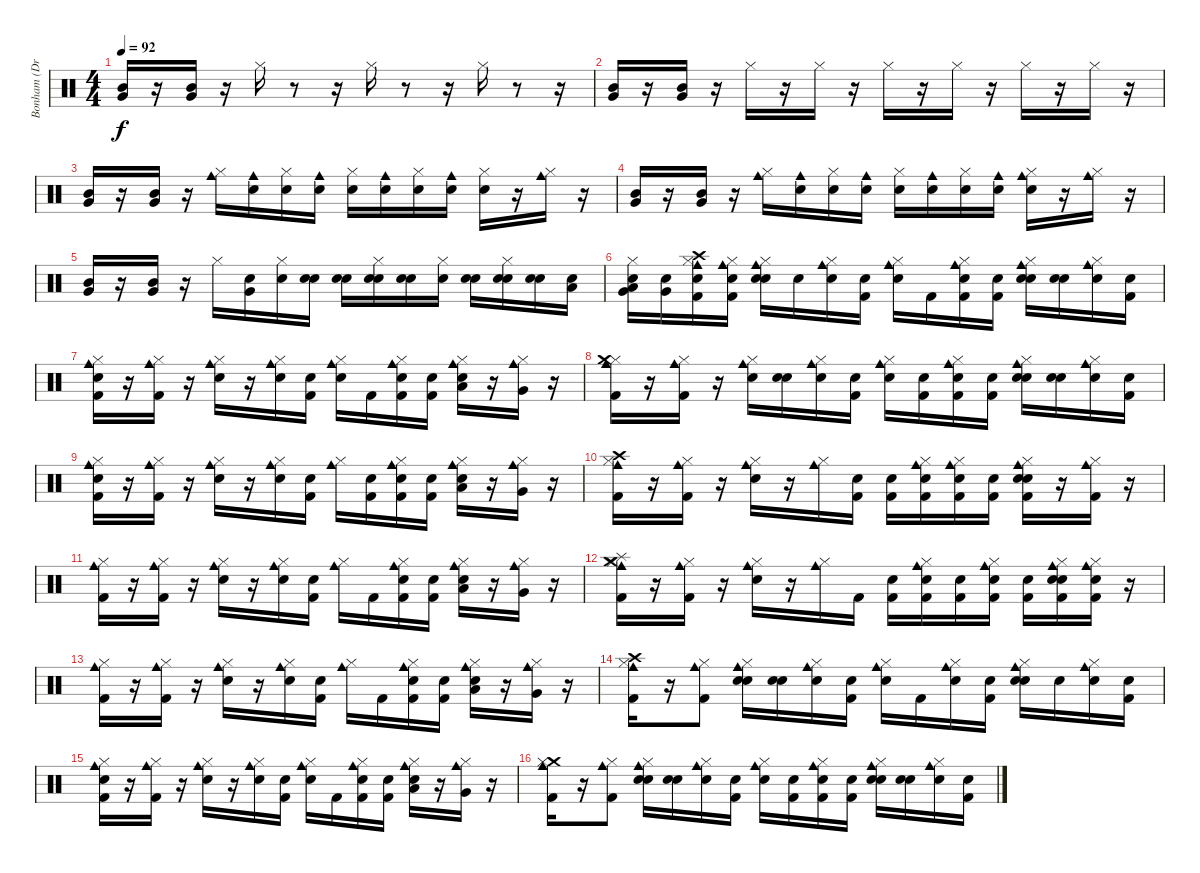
\track ("Bonham (Drums)" "Bonham (Dr") {instrument percussion}
\staff {score}
\articulation defaults
\ts (4 4)
\tempo 92
\clef neutral
\ks c
("Very Low Tom (hit)" "Mid Tom (hit)").16{dy f} r.16 ("Mid Tom (hit)" "Very Low Tom (hit)").16 r.16 "Hi-Hat (closed)".16 r.8 r.16 "Hi-Hat (closed)".16 r.8 r.16 "Hi-Hat (closed)".16 r.8 r.16 |
("Very Low Tom (hit)" "Mid Tom (hit)").16 r.16 ("Mid Tom (hit)" "Very Low Tom (hit)").16 r.16 "Hi-Hat (closed)".16 r.16 "Hi-Hat (closed)".16 r.16 "Hi-Hat (closed)".16 r.16 "Hi-Hat (closed)".16 r.16 "Hi-Hat (closed)".16 r.16 "Hi-Hat (closed)".16 r.16 |
("Very Low Tom (hit)" "Mid Tom (hit)").16 r.16 ("Very Low Tom (hit)" "Mid Tom (hit)").16 r.16 ("Hi-Hat (closed)" "Cowbell medium (hit)").16 ("Snare (hit)" "Cowbell medium (hit)").16 ("Snare (hit)" "Hi-Hat (closed)").16 ("Snare (hit)" "Cowbell medium (hit)").16 ("Snare (hit)" "Hi-Hat (closed)").16 ("Snare (hit)" "Cowbell medium (hit)").16 ("Snare (hit)" "Hi-Hat (closed)").16 ("Snare (hit)" "Cowbell medium (hit)").16 ("Snare (hit)" "Hi-Hat (closed)").16 r.16 ("Cowbell medium (hit)" "Hi-Hat (closed)").16 r.16 |
("Very Low Tom (hit)" "Mid Tom (hit)").16 r.16 ("Mid Tom (hit)" "Very Low Tom (hit)").16 r.16 ("Cowbell medium (hit)" "Hi-Hat (closed)").16 ("Snare (hit)" "Cowbell medium (hit)").16 ("Snare (hit)" "Hi-Hat (closed)").16 ("Snare (hit)" "Cowbell medium (hit)").16 ("Snare (hit)" "Hi-Hat (closed)").16 ("Snare (hit)" "Cowbell medium (hit)").16 ("Snare (hit)" "Hi-Hat (closed)").16 ("Snare (hit)" "Cowbell medium (hit)").16 ("Snare (hit)" "Cowbell medium (hit)" "Hi-Hat (closed)").16 r.16 ("Cowbell medium (hit)" "Hi-Hat (closed)").16 r.16 |
("Very Low Tom (hit)" "Mid Tom (hit)").16 r.16 ("Mid Tom (hit)" "Very Low Tom (hit)").16 r.16 "Hi-Hat (closed)".16 ("Snare (hit)" "Very Low Tom (hit)").16 ("Snare (hit)" "Hi-Hat (closed)").16 ("Snare (hit)" "Electric Snare (hit)").16 ("Snare (hit)" "Electric Snare (hit)").16 ("Snare (hit)" "Hi-Hat (closed)" "Electric Snare (hit)").16 ("Snare (hit)" "Electric Snare (hit)").16 ("Snare (hit)" "Hi-Hat (closed)").16 ("Snare (hit)" "Electric Snare (hit)").16 ("Snare (hit)" "Electric Snare (hit)" "Hi-Hat (closed)").16 ("Snare (hit)" "Electric Snare (hit)").16 ("Snare (hit)" "Low Tom (hit)").16 |
("Snare (hit)" "Low Tom (hit)" "Hi-Hat (closed)" "Very Low Tom (hit)").16 ("Snare (hit)" "Very Low Tom (hit)").16 ("Snare (hit)" "Crash high (hit)" "Kick (hit) 2" "Hi-Hat (closed)" "Cowbell medium (hit)").16 ("Snare (hit)" "Hi-Hat (closed)" "Cowbell medium (hit)" "Kick (hit) 2").16 ("Snare (hit)" "Electric Snare (hit)" "Hi-Hat (closed)" "Cowbell medium (hit)").16 "Electric Snare (hit)".16 ("Snare (hit)" "Hi-Hat (closed)" "Cowbell medium (hit)").16 ("Snare (hit)" "Kick (hit) 2").16 ("Snare (hit)" "Hi-Hat (closed)" "Cowbell medium (hit)").16 "Kick (hit) 2".16 ("Snare (hit)" "Hi-Hat (closed)" "Cowbell medium (hit)" "Kick (hit) 2").16 ("Snare (hit)" "Kick (hit) 2").16 ("Snare (hit)" "Hi-Hat (closed)" "Electric Snare (hit)" "Cowbell medium (hit)").16 ("Snare (hit)" "Electric Snare (hit)").16 ("Snare (hit)" "Hi-Hat (closed)" "Cowbell medium (hit)").16 ("Snare (hit)" "Kick (hit) 2").16 |
("Snare (hit)" "Kick (hit) 2" "Cowbell medium (hit)" "Hi-Hat (closed)").16 r.16 ("Kick (hit) 2" "Hi-Hat (closed)" "Cowbell medium (hit)").16 r.16 ("Electric Snare (hit)" "Hi-Hat (closed)" "Cowbell medium (hit)").16 r.16 ("Electric Snare (hit)" "Hi-Hat (closed)" "Cowbell medium (hit)").16 ("Snare (hit)" "Kick (hit) 2").16 ("Snare (hit)" "Hi-Hat (closed)" "Cowbell medium (hit)").16 "Kick (hit) 2".16 ("Snare (hit)" "Hi-Hat (closed)" "Kick (hit) 2" "Cowbell medium (hit)").16 ("Snare (hit)" "Kick (hit) 2").16 ("Snare (hit)" "Hi-Hat (closed)" "Low Tom (hit)" "Cowbell medium (hit)").16 r.16 ("Very Low Tom (hit)" "Hi-Hat (closed)" "Cowbell medium (hit)").16 r.16 |
("Kick (hit) 2" "Hi-Hat (closed)" "Cowbell medium (hit)" "Crash medium (hit)").16 r.16 ("Kick (hit) 2" "Cowbell medium (hit)" "Hi-Hat (closed)").16 r.16 ("Electric Snare (hit)" "Hi-Hat (closed)" "Cowbell medium (hit)").16 ("Snare (hit)" "Electric Snare (hit)").16 ("Snare (hit)" "Hi-Hat (closed)" "Cowbell medium (hit)").16 ("Snare (hit)" "Kick (hit) 2").16 ("Snare (hit)" "Hi-Hat (closed)" "Cowbell medium (hit)").16 ("Snare (hit)" "Kick (hit) 2").16 ("Snare (hit)" "Hi-Hat (closed)" "Cowbell medium (hit)" "Kick (hit) 2").16 ("Snare (hit)" "Kick (hit) 2").16 ("Snare (hit)" "Electric Snare (hit)" "Hi-Hat (closed)" "Cowbell medium (hit)").16 ("Snare (hit)" "Electric Snare (hit)").16 ("Snare (hit)" "Hi-Hat (closed)" "Cowbell medium (hit)").16 ("Snare (hit)" "Kick (hit) 2").16 |
("Snare (hit)" "Cowbell medium (hit)" "Kick (hit) 2" "Hi-Hat (closed)").16 r.16 ("Kick (hit) 2" "Cowbell medium (hit)" "Hi-Hat (closed)").16 r.16 ("Electric Snare (hit)" "Cowbell medium (hit)" "Hi-Hat (closed)").16 r.16 ("Electric Snare (hit)" "Cowbell medium (hit)" "Hi-Hat (closed)").16 ("Snare (hit)" "Kick (hit) 2").16 ("Hi-Hat (closed)" "Cowbell medium (hit)").16 ("Snare (hit)" "Kick (hit) 2").16 ("Snare (hit)" "Kick (hit) 2" "Hi-Hat (closed)" "Cowbell medium (hit)").16 ("Snare (hit)" "Kick (hit) 2").16 ("Snare (hit)" "Low Tom (hit)" "Hi-Hat (closed)" "Cowbell medium (hit)").16 r.16 ("Very Low Tom (hit)" "Hi-Hat (closed)" "Cowbell medium (hit)").16 r.16 |
("Crash high (hit)" "Kick (hit) 2" "Hi-Hat (closed)" "Cowbell medium (hit)").16 r.16 ("Kick (hit) 2" "Hi-Hat (closed)" "Cowbell medium (hit)").16 r.16 ("Hi-Hat (closed)" "Electric Snare (hit)" "Cowbell medium (hit)").16 r.16 ("Hi-Hat (closed)" "Cowbell medium (hit)").16 ("Snare (hit)" "Kick (hit) 2").16 ("Snare (hit)" "Kick (hit) 2").16 ("Snare (hit)" "Kick (hit) 2" "Hi-Hat (closed)" "Cowbell medium (hit)").16 ("Snare (hit)" "Kick (hit) 2" "Hi-Hat (closed)" "Cowbell medium (hit)").16 ("Snare (hit)" "Kick (hit) 2").16 ("Snare (hit)" "Kick (hit) 2" "Hi-Hat (closed)" "Cowbell medium (hit)" "Electric Snare (hit)").16 r.16 ("Kick (hit) 2" "Hi-Hat (closed)" "Cowbell medium (hit)").16 r.16 |
("Kick (hit) 2" "Cowbell medium (hit)" "Hi-Hat (closed)").16 r.16 ("Kick (hit) 2" "Hi-Hat (closed)" "Cowbell medium (hit)").16 r.16 ("Electric Snare (hit)" "Hi-Hat (closed)" "Cowbell medium (hit)").16 r.16 ("Electric Snare (hit)" "Hi-Hat (closed)" "Cowbell medium (hit)").16 ("Snare (hit)" "Kick (hit) 2").16 ("Hi-Hat (closed)" "Cowbell medium (hit)").16 "Kick (hit) 2".16 ("Snare (hit)" "Kick (hit) 2" "Hi-Hat (closed)" "Cowbell medium (hit)").16 ("Snare (hit)" "Kick (hit) 2").16 ("Snare (hit)" "Low Tom (hit)" "Hi-Hat (closed)" "Cowbell medium (hit)").16 r.16 ("Very Low Tom (hit)" "Hi-Hat (closed)" "Cowbell medium (hit)").16 r.16 |
("Kick (hit) 2" "Hi-Hat (closed)" "Crash medium (hit)" "Cowbell medium (hit)" "Splash (hit)").16 r.16 ("Kick (hit) 2" "Hi-Hat (closed)" "Cowbell medium (hit)").16 r.16 ("Electric Snare (hit)" "Hi-Hat (closed)" "Cowbell medium (hit)").16 r.16 ("Hi-Hat (closed)" "Cowbell medium (hit)").16 "Kick (hit) 2".16 ("Snare (hit)" "Kick (hit) 2").16 ("Snare (hit)" "Kick (hit) 2" "Hi-Hat (closed)" "Cowbell medium (hit)").16 ("Snare (hit)" "Kick (hit) 2").16 ("Snare (hit)" "Hi-Hat (closed)" "Cowbell medium (hit)" "Kick (hit) 2").16 ("Snare (hit)" "Kick (hit) 2").16 ("Snare (hit)" "Kick (hit) 2" "Hi-Hat (closed)" "Cowbell medium (hit)" "Electric Snare (hit)").16 ("Snare (hit)" "Cowbell medium (hit)" "Kick (hit) 2" "Hi-Hat (closed)").16 r.16 |
("Kick (hit) 2" "Hi-Hat (closed)" "Cowbell medium (hit)").16 r.16 ("Kick (hit) 2" "Hi-Hat (closed)" "Cowbell medium (hit)").16 r.16 ("Electric Snare (hit)" "Hi-Hat (closed)" "Cowbell medium (hit)").16 r.16 ("Electric Snare (hit)" "Hi-Hat (closed)" "Cowbell medium (hit)").16 ("Snare (hit)" "Kick (hit) 2").16 ("Hi-Hat (closed)" "Cowbell medium (hit)").16 "Kick (hit) 2".16 ("Snare (hit)" "Hi-Hat (closed)" "Kick (hit) 2" "Cowbell medium (hit)").16 ("Snare (hit)" "Kick (hit) 2").16 ("Snare (hit)" "Low Tom (hit)" "Hi-Hat (closed)" "Cowbell medium (hit)").16 r.16 ("Very Low Tom (hit)" "Hi-Hat (closed)" "Cowbell medium (hit)").16 r.16 |
("Hi-Hat (closed)" "Cowbell medium (hit)" "Kick (hit) 2" "Crash high (hit)").16 r.16 ("Hi-Hat (closed)" "Cowbell medium (hit)" "Kick (hit) 2").8 ("Snare (hit)" "Hi-Hat (closed)" "Electric Snare (hit)" "Cowbell medium (hit)").16 ("Snare (hit)" "Electric Snare (hit)").16 ("Snare (hit)" "Hi-Hat (closed)" "Cowbell medium (hit)").16 ("Snare (hit)" "Kick (hit) 2").16 ("Snare (hit)" "Hi-Hat (closed)" "Cowbell medium (hit)").16 "Kick (hit) 2".16 ("Snare (hit)" "Hi-Hat (closed)" "Cowbell medium (hit)").16 ("Snare (hit)" "Kick (hit) 2").16 ("Snare (hit)" "Hi-Hat (closed)" "Electric Snare (hit)" "Cowbell medium (hit)").16 "Electric Snare (hit)".16 ("Snare (hit)" "Hi-Hat (closed)" "Cowbell medium (hit)").16 ("Snare (hit)" "Kick (hit) 2").16 |
("Snare (hit)" "Hi-Hat (closed)" "Kick (hit) 2" "Cowbell medium (hit)").16 r.16 ("Hi-Hat (closed)" "Kick (hit) 2" "Cowbell medium (hit)").16 r.16 ("Hi-Hat (closed)" "Electric Snare (hit)" "Cowbell medium (hit)").16 r.16 ("Hi-Hat (closed)" "Electric Snare (hit)" "Cowbell medium (hit)").16 ("Snare (hit)" "Kick (hit) 2").16 ("Snare (hit)" "Hi-Hat (closed)" "Cowbell medium (hit)").16 "Kick (hit) 2".16 ("Snare (hit)" "Hi-Hat (closed)" "Kick (hit) 2" "Cowbell medium (hit)").16 ("Snare (hit)" "Kick (hit) 2").16 ("Snare (hit)" "Hi-Hat (closed)" "Low Tom (hit)" "Cowbell medium (hit)").16 r.16 ("Very Low Tom (hit)" "Hi-Hat (closed)" "Cowbell medium (hit)").16 r.16 |
("Crash medium (hit)" "Hi-Hat (closed)" "Kick (hit) 2" "Cowbell medium (hit)").16 r.16 ("Hi-Hat (closed)" "Cowbell medium (hit)" "Kick (hit) 2").8 ("Snare (hit)" "Electric Snare (hit)" "Hi-Hat (closed)" "Cowbell medium (hit)").16 ("Snare (hit)" "Electric Snare (hit)").16 ("Snare (hit)" "Hi-Hat (closed)" "Cowbell medium (hit)").16 ("Snare (hit)" "Kick (hit) 2").16 ("Snare (hit)" "Hi-Hat (closed)" "Cowbell medium (hit)").16 ("Snare (hit)" "Kick (hit) 2").16 ("Snare (hit)" "Hi-Hat (closed)" "Kick (hit) 2" "Cowbell medium (hit)").16 ("Snare (hit)" "Kick (hit) 2").16 ("Snare (hit)" "Hi-Hat (closed)" "Electric Snare (hit)" "Cowbell medium (hit)").16 ("Snare (hit)" "Electric Snare (hit)").16 ("Snare (hit)" "Hi-Hat (closed)" "Cowbell medium (hit)").16 ("Snare (hit)" "Kick (hit) 2").16
